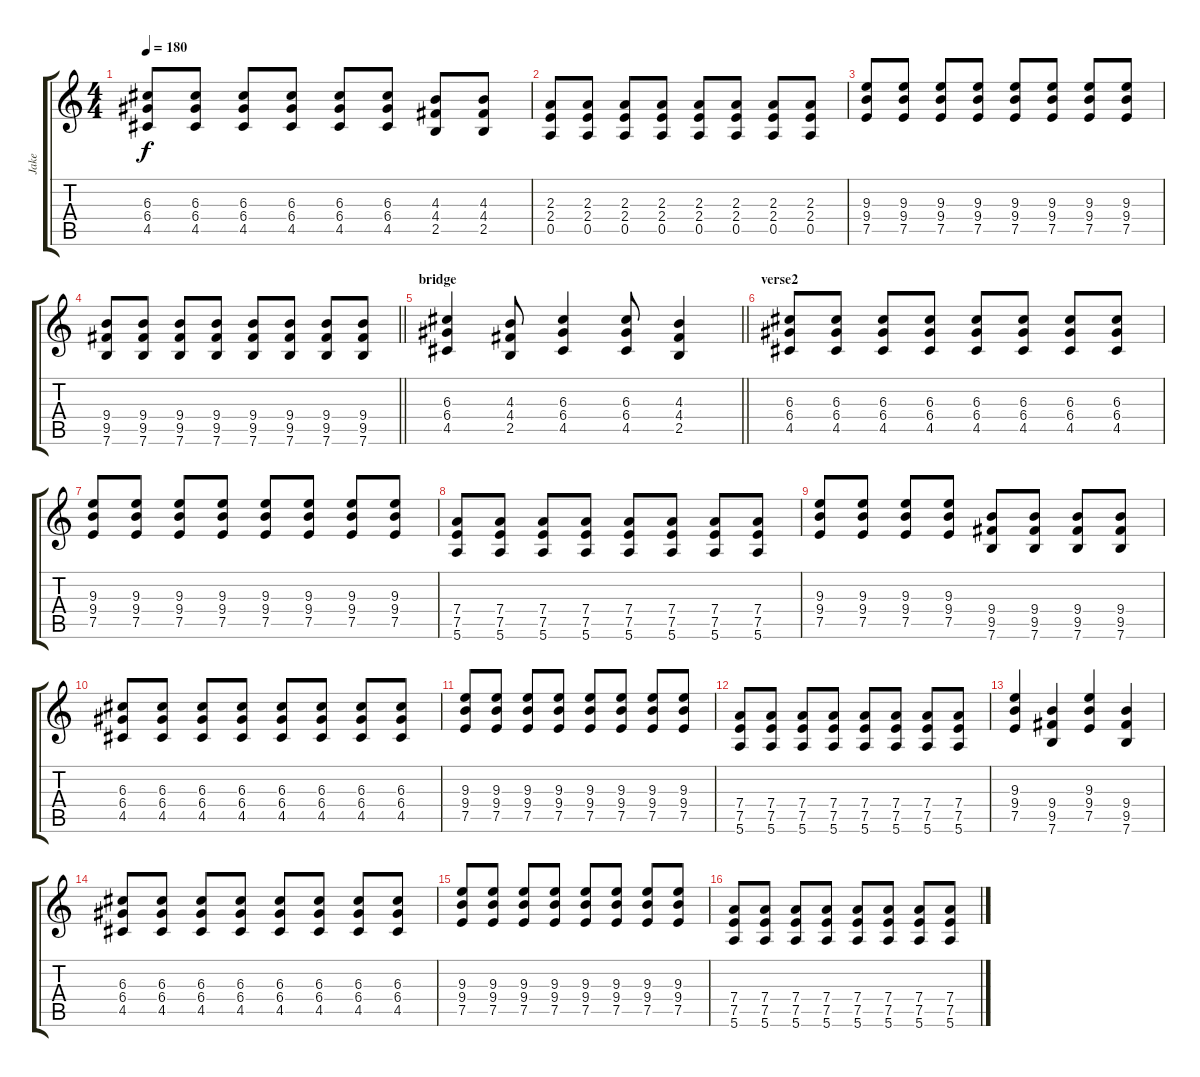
\track ("Jake" "Jake") {instrument distortionguitar}
\staff {score tabs}
\tuning (E4 B3 G3 D3 A2 E2) {hide}
\ts (4 4)
\tempo 180
\clef g2
\ks c
(6.3 6.4 4.5).8{dy f} (6.3 6.4 4.5).8 (6.3 6.4 4.5).8 (6.3 6.4 4.5).8 (6.3 6.4 4.5).8 (6.3 6.4 4.5).8 (4.3 4.4 2.5).8 (4.3 4.4 2.5).8 |
(2.3 2.4 0.5).8 (2.3 2.4 0.5).8 (2.3 2.4 0.5).8 (2.3 2.4 0.5).8 (2.3 2.4 0.5).8 (2.3 2.4 0.5).8 (2.3 2.4 0.5).8 (2.3 2.4 0.5).8 |
(9.3 9.4 7.5).8 (9.3 9.4 7.5).8 (9.3 9.4 7.5).8 (9.3 9.4 7.5).8 (9.3 9.4 7.5).8 (9.3 9.4 7.5).8 (9.3 9.4 7.5).8 (9.3 9.4 7.5).8 |
\barLineRight lightlight
(9.4 9.5 7.6).8 (9.4 9.5 7.6).8 (9.4 9.5 7.6).8 (9.4 9.5 7.6).8 (9.4 9.5 7.6).8 (9.4 9.5 7.6).8 (9.4 9.5 7.6).8 (9.4 9.5 7.6).8 |
\section ("" "bridge")
\barLineRight lightlight
(6.3 6.4 4.5).4 (4.3 4.4 2.5).8 (6.3 6.4 4.5).4 (6.3 6.4 4.5).8 (4.3 4.4 2.5).4 |
\section ("" "verse2")
(6.3 6.4 4.5).8 (6.3 6.4 4.5).8 (6.3 6.4 4.5).8 (6.3 6.4 4.5).8 (6.3 6.4 4.5).8 (6.3 6.4 4.5).8 (6.3 6.4 4.5).8 (6.3 6.4 4.5).8 |
(9.3 9.4 7.5).8 (9.3 9.4 7.5).8 (9.3 9.4 7.5).8 (9.3 9.4 7.5).8 (9.3 9.4 7.5).8 (9.3 9.4 7.5).8 (9.3 9.4 7.5).8 (9.3 9.4 7.5).8 |
(7.4 7.5 5.6).8 (7.4 7.5 5.6).8 (7.4 7.5 5.6).8 (7.4 7.5 5.6).8 (7.4 7.5 5.6).8 (7.4 7.5 5.6).8 (7.4 7.5 5.6).8 (7.4 7.5 5.6).8 |
(9.3 9.4 7.5).8 (9.3 9.4 7.5).8 (9.3 9.4 7.5).8 (9.3 9.4 7.5).8 (9.4 9.5 7.6).8 (9.4 9.5 7.6).8 (9.4 9.5 7.6).8 (9.4 9.5 7.6).8 |
(6.3 6.4 4.5).8 (6.3 6.4 4.5).8 (6.3 6.4 4.5).8 (6.3 6.4 4.5).8 (6.3 6.4 4.5).8 (6.3 6.4 4.5).8 (6.3 6.4 4.5).8 (6.3 6.4 4.5).8 |
(9.3 9.4 7.5).8 (9.3 9.4 7.5).8 (9.3 9.4 7.5).8 (9.3 9.4 7.5).8 (9.3 9.4 7.5).8 (9.3 9.4 7.5).8 (9.3 9.4 7.5).8 (9.3 9.4 7.5).8 |
(7.4 7.5 5.6).8 (7.4 7.5 5.6).8 (7.4 7.5 5.6).8 (7.4 7.5 5.6).8 (7.4 7.5 5.6).8 (7.4 7.5 5.6).8 (7.4 7.5 5.6).8 (7.4 7.5 5.6).8 |
(9.3 9.4 7.5).4 (9.4 9.5 7.6).4 (9.3 9.4 7.5).4 (9.4 9.5 7.6).4 |
(6.3 6.4 4.5).8 (6.3 6.4 4.5).8 (6.3 6.4 4.5).8 (6.3 6.4 4.5).8 (6.3 6.4 4.5).8 (6.3 6.4 4.5).8 (6.3 6.4 4.5).8 (6.3 6.4 4.5).8 |
(9.3 9.4 7.5).8 (9.3 9.4 7.5).8 (9.3 9.4 7.5).8 (9.3 9.4 7.5).8 (9.3 9.4 7.5).8 (9.3 9.4 7.5).8 (9.3 9.4 7.5).8 (9.3 9.4 7.5).8 |
(7.4 7.5 5.6).8 (7.4 7.5 5.6).8 (7.4 7.5 5.6).8 (7.4 7.5 5.6).8 (7.4 7.5 5.6).8 (7.4 7.5 5.6).8 (7.4 7.5 5.6).8 (7.4 7.5 5.6).8
